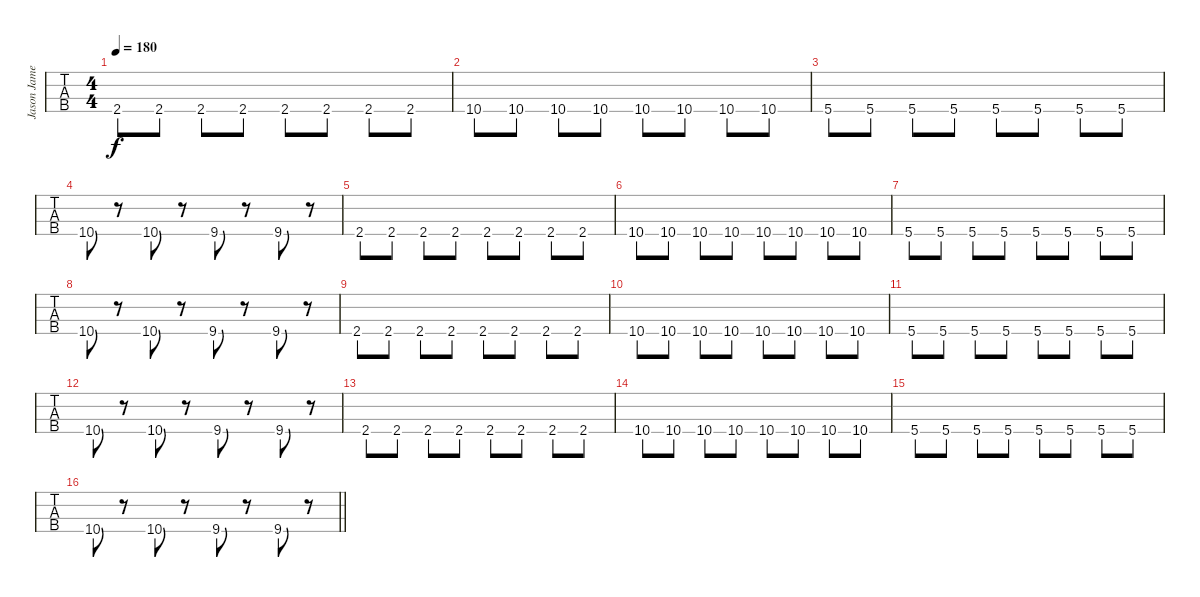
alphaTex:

\track ("Jason James" "Jason Jame") {instrument electricbassfinger}
\staff {tabs}
\tuning (F2 C2 G1 C1) {hide}
\ts (4 4)
\tempo 180
\clef f4
\ks c
2.4.8{dy f} 2.4.8 2.4.8 2.4.8 2.4.8 2.4.8 2.4.8 2.4.8 |
10.4.8 10.4.8 10.4.8 10.4.8 10.4.8 10.4.8 10.4.8 10.4.8 |
5.4.8 5.4.8 5.4.8 5.4.8 5.4.8 5.4.8 5.4.8 5.4.8 |
10.4.8 r.8 10.4.8 r.8 9.4.8 r.8 9.4.8 r.8 |
2.4.8 2.4.8 2.4.8 2.4.8 2.4.8 2.4.8 2.4.8 2.4.8 |
10.4.8 10.4.8 10.4.8 10.4.8 10.4.8 10.4.8 10.4.8 10.4.8 |
5.4.8 5.4.8 5.4.8 5.4.8 5.4.8 5.4.8 5.4.8 5.4.8 |
10.4.8 r.8 10.4.8 r.8 9.4.8 r.8 9.4.8 r.8 |
2.4.8 2.4.8 2.4.8 2.4.8 2.4.8 2.4.8 2.4.8 2.4.8 |
10.4.8 10.4.8 10.4.8 10.4.8 10.4.8 10.4.8 10.4.8 10.4.8 |
5.4.8 5.4.8 5.4.8 5.4.8 5.4.8 5.4.8 5.4.8 5.4.8 |
10.4.8 r.8 10.4.8 r.8 9.4.8 r.8 9.4.8 r.8 |
2.4.8 2.4.8 2.4.8 2.4.8 2.4.8 2.4.8 2.4.8 2.4.8 |
10.4.8 10.4.8 10.4.8 10.4.8 10.4.8 10.4.8 10.4.8 10.4.8 |
5.4.8 5.4.8 5.4.8 5.4.8 5.4.8 5.4.8 5.4.8 5.4.8 |
\barLineRight lightlight
10.4.8 r.8 10.4.8 r.8 9.4.8 r.8 9.4.8 r.8
